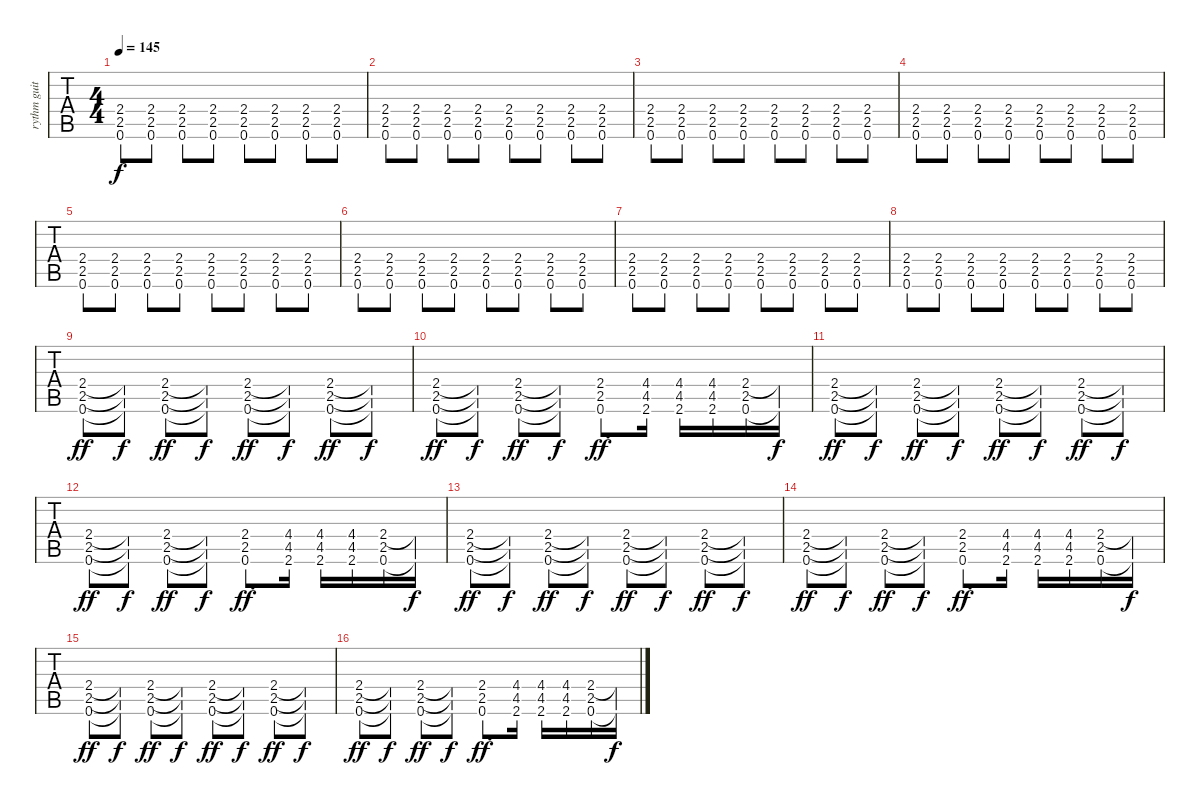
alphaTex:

\track ("rythm guitar" "rythm guit") {instrument distortionguitar}
\staff {tabs}
\tuning (E4 B3 G3 D3 A2 E2) {hide}
\ts (4 4)
\tempo 145
\clef g2
\ks c
(2.4 2.5 0.6).8{dy f} (2.4 2.5 0.6).8 (2.4 2.5 0.6).8 (2.4 2.5 0.6).8 (2.4 2.5 0.6).8 (2.4 2.5 0.6).8 (2.4 2.5 0.6).8 (2.4 2.5 0.6).8 |
(2.4 2.5 0.6).8 (2.4 2.5 0.6).8 (2.4 2.5 0.6).8 (2.4 2.5 0.6).8 (2.4 2.5 0.6).8 (2.4 2.5 0.6).8 (2.4 2.5 0.6).8 (2.4 2.5 0.6).8 |
(2.4 2.5 0.6).8 (2.4 2.5 0.6).8 (2.4 2.5 0.6).8 (2.4 2.5 0.6).8 (2.4 2.5 0.6).8 (2.4 2.5 0.6).8 (2.4 2.5 0.6).8 (2.4 2.5 0.6).8 |
(2.4 2.5 0.6).8 (2.4 2.5 0.6).8 (2.4 2.5 0.6).8 (2.4 2.5 0.6).8 (2.4 2.5 0.6).8 (2.4 2.5 0.6).8 (2.4 2.5 0.6).8 (2.4 2.5 0.6).8 |
(2.4 2.5 0.6).8 (2.4 2.5 0.6).8 (2.4 2.5 0.6).8 (2.4 2.5 0.6).8 (2.4 2.5 0.6).8 (2.4 2.5 0.6).8 (2.4 2.5 0.6).8 (2.4 2.5 0.6).8 |
(2.4 2.5 0.6).8 (2.4 2.5 0.6).8 (2.4 2.5 0.6).8 (2.4 2.5 0.6).8 (2.4 2.5 0.6).8 (2.4 2.5 0.6).8 (2.4 2.5 0.6).8 (2.4 2.5 0.6).8 |
(2.4 2.5 0.6).8 (2.4 2.5 0.6).8 (2.4 2.5 0.6).8 (2.4 2.5 0.6).8 (2.4 2.5 0.6).8 (2.4 2.5 0.6).8 (2.4 2.5 0.6).8 (2.4 2.5 0.6).8 |
(2.4 2.5 0.6).8 (2.4 2.5 0.6).8 (2.4 2.5 0.6).8 (2.4 2.5 0.6).8 (2.4 2.5 0.6).8 (2.4 2.5 0.6).8 (2.4 2.5 0.6).8 (2.4 2.5 0.6).8 |
(2.4 2.5 0.6{ac}).8{dy ff volume 16} (2.4{t} 2.5{t} 0.6{t}).8{dy f} (2.4 2.5 0.6{ac}).8{dy ff} (2.4{t} 2.5{t} 0.6{t}).8{dy f} (2.4 2.5 0.6{ac}).8{dy ff} (2.4{t} 2.5{t} 0.6{t}).8{dy f} (2.4 2.5 0.6{ac}).8{dy ff} (2.4{t} 2.5{t} 0.6{t}).8{dy f} |
(2.4 2.5 0.6{ac}).8{dy ff} (2.4{t} 2.5{t} 0.6{t}).8{dy f} (2.4 2.5 0.6{ac}).8{dy ff} (2.4{t} 2.5{t} 0.6{t}).8{dy f} (2.4 2.5 0.6{ac}).8{d dy ff} (4.4 4.5 2.6{ac}).16 (4.4 4.5 2.6{ac}).16 (4.4 4.5 2.6{ac}).16 (2.4 2.5 0.6{ac}).16 (2.4{t} 0.6{t}).16{dy f} |
(2.4 2.5 0.6{ac}).8{dy ff} (2.4{t} 2.5{t} 0.6{t}).8{dy f} (2.4 2.5 0.6{ac}).8{dy ff} (2.4{t} 2.5{t} 0.6{t}).8{dy f} (2.4 2.5 0.6{ac}).8{dy ff} (2.4{t} 2.5{t} 0.6{t}).8{dy f} (2.4 2.5 0.6{ac}).8{dy ff} (2.4{t} 2.5{t} 0.6{t}).8{dy f} |
(2.4 2.5 0.6{ac}).8{dy ff} (2.4{t} 2.5{t} 0.6{t}).8{dy f} (2.4 2.5 0.6{ac}).8{dy ff} (2.4{t} 2.5{t} 0.6{t}).8{dy f} (2.4 2.5 0.6{ac}).8{d dy ff} (4.4 4.5 2.6{ac}).16 (4.4 4.5 2.6{ac}).16 (4.4 4.5 2.6{ac}).16 (2.4 2.5 0.6{ac}).16 (2.4{t} 0.6{t}).16{dy f} |
(2.4 2.5 0.6{ac}).8{dy ff} (2.4{t} 2.5{t} 0.6{t}).8{dy f} (2.4 2.5 0.6{ac}).8{dy ff} (2.4{t} 2.5{t} 0.6{t}).8{dy f} (2.4 2.5 0.6{ac}).8{dy ff} (2.4{t} 2.5{t} 0.6{t}).8{dy f} (2.4 2.5 0.6{ac}).8{dy ff} (2.4{t} 2.5{t} 0.6{t}).8{dy f} |
(2.4 2.5 0.6{ac}).8{dy ff} (2.4{t} 2.5{t} 0.6{t}).8{dy f} (2.4 2.5 0.6{ac}).8{dy ff} (2.4{t} 2.5{t} 0.6{t}).8{dy f} (2.4 2.5 0.6{ac}).8{d dy ff} (4.4 4.5 2.6{ac}).16 (4.4 4.5 2.6{ac}).16 (4.4 4.5 2.6{ac}).16 (2.4 2.5 0.6{ac}).16 (2.4{t} 0.6{t}).16{dy f} |
(2.4 2.5 0.6{ac}).8{dy ff} (2.4{t} 2.5{t} 0.6{t}).8{dy f} (2.4 2.5 0.6{ac}).8{dy ff} (2.4{t} 2.5{t} 0.6{t}).8{dy f} (2.4 2.5 0.6{ac}).8{dy ff} (2.4{t} 2.5{t} 0.6{t}).8{dy f} (2.4 2.5 0.6{ac}).8{dy ff} (2.4{t} 2.5{t} 0.6{t}).8{dy f} |
(2.4 2.5 0.6{ac}).8{dy ff} (2.4{t} 2.5{t} 0.6{t}).8{dy f} (2.4 2.5 0.6{ac}).8{dy ff} (2.4{t} 2.5{t} 0.6{t}).8{dy f} (2.4 2.5 0.6{ac}).8{d dy ff} (4.4 4.5 2.6{ac}).16 (4.4 4.5 2.6{ac}).16 (4.4 4.5 2.6{ac}).16 (2.4 2.5 0.6{ac}).16 (2.4{t} 0.6{t}).16{dy f}
